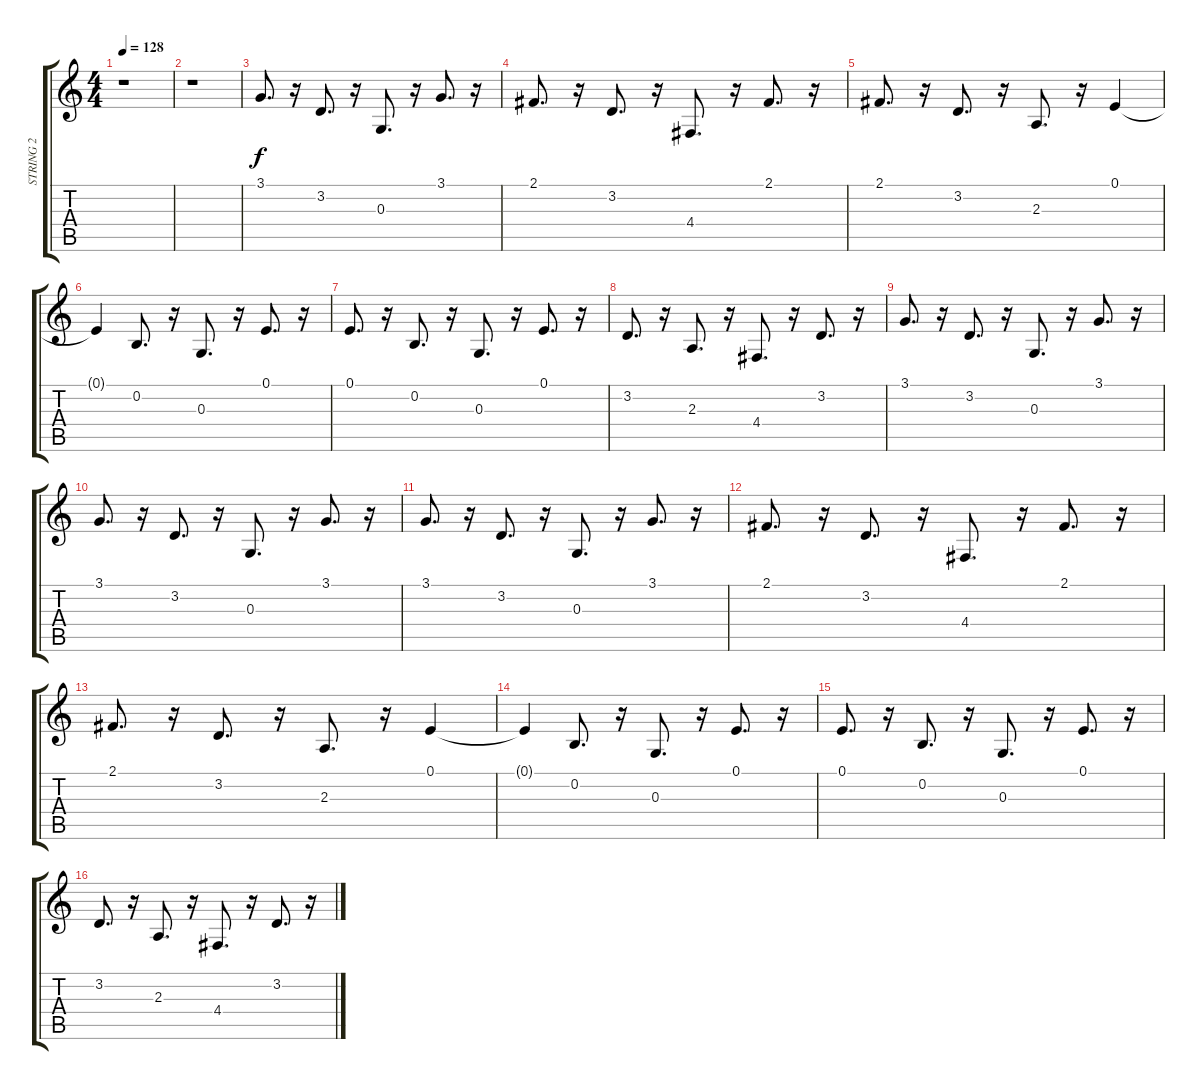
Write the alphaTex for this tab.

\track ("STRING 2" "STRING 2") {instrument fx8scifi}
\staff {score tabs}
\tuning (E4 B3 G3 D3 A2 E2) {hide}
\ts (4 4)
\tempo 128
\clef g2
\ks c
r.1{dy f} |
r.1 |
3.1.8{d} r.16 3.2.8{d} r.16 0.3.8{d} r.16 3.1.8{d} r.16 |
2.1.8{d} r.16 3.2.8{d} r.16 4.4.8{d} r.16 2.1.8{d} r.16 |
2.1.8{d} r.16 3.2.8{d} r.16 2.3.8{d} r.16 0.1.4 |
0.1{t}.4 0.2.8{d} r.16 0.3.8{d} r.16 0.1.8{d} r.16 |
0.1.8{d} r.16 0.2.8{d} r.16 0.3.8{d} r.16 0.1.8{d} r.16 |
3.2.8{d} r.16 2.3.8{d} r.16 4.4.8{d} r.16 3.2.8{d} r.16 |
3.1.8{d} r.16 3.2.8{d} r.16 0.3.8{d} r.16 3.1.8{d} r.16 |
3.1.8{d} r.16 3.2.8{d} r.16 0.3.8{d} r.16 3.1.8{d} r.16 |
3.1.8{d} r.16 3.2.8{d} r.16 0.3.8{d} r.16 3.1.8{d} r.16 |
2.1.8{d} r.16 3.2.8{d} r.16 4.4.8{d} r.16 2.1.8{d} r.16 |
2.1.8{d} r.16 3.2.8{d} r.16 2.3.8{d} r.16 0.1.4 |
0.1{t}.4 0.2.8{d} r.16 0.3.8{d} r.16 0.1.8{d} r.16 |
0.1.8{d} r.16 0.2.8{d} r.16 0.3.8{d} r.16 0.1.8{d} r.16 |
3.2.8{d} r.16 2.3.8{d} r.16 4.4.8{d} r.16 3.2.8{d} r.16
